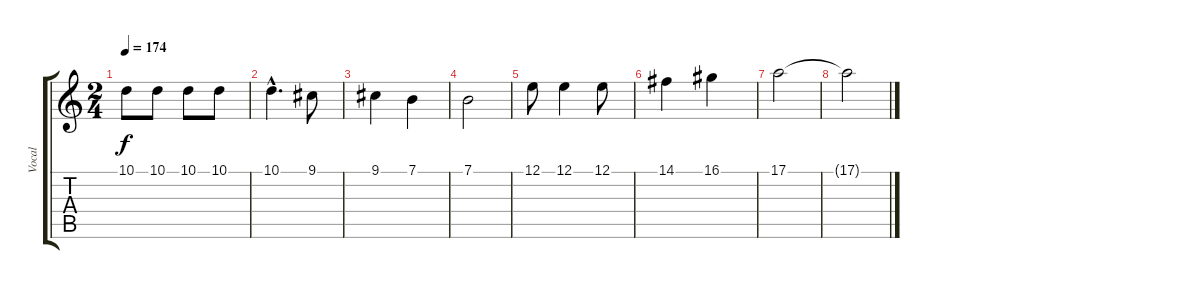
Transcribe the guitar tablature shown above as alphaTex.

\track ("Vocal" "Vocal") {instrument clarinet}
\staff {score tabs}
\tuning (E4 B3 G3 D3 A2 E2) {hide}
\ts (2 4)
\tempo 174
\clef g2
\ks c
10.1.8{dy f} 10.1.8 10.1.8 10.1.8 |
10.1{hac}.4{d} 9.1.8 |
9.1.4 7.1.4 |
7.1.2 |
12.1.8 12.1.4 12.1.8 |
14.1.4 16.1.4 |
17.1.2 |
17.1{t}.2
